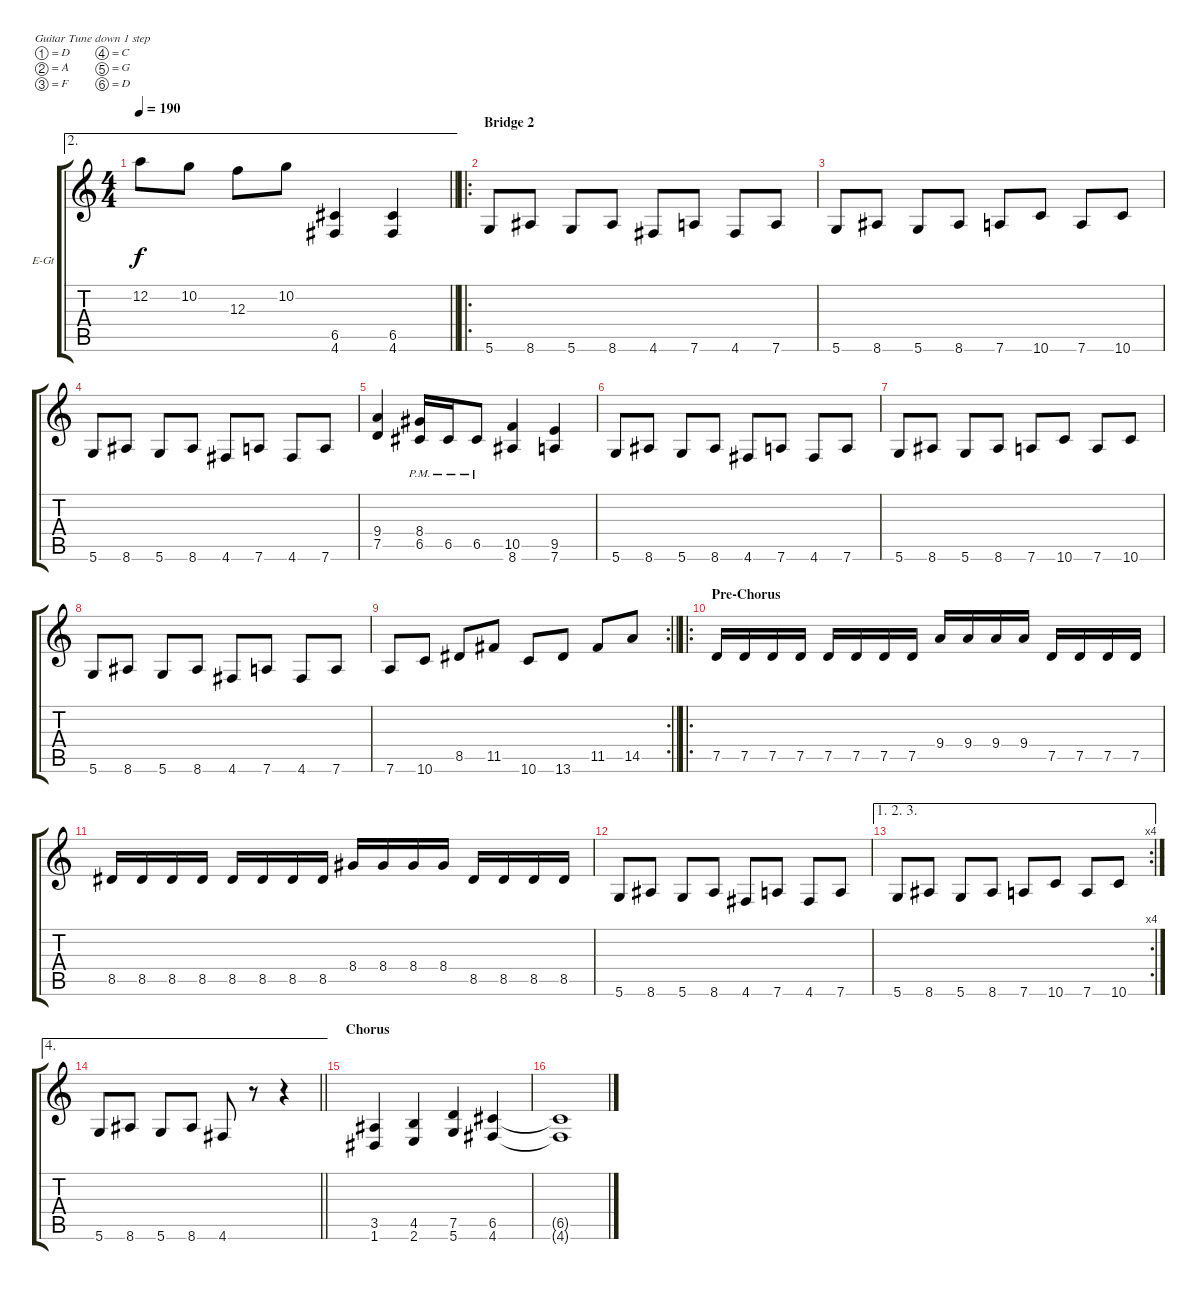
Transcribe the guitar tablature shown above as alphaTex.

\bracketExtendMode groupsimilarinstruments
\firstSystemTrackNameOrientation horizontal
\otherSystemsTrackNameOrientation horizontal
\track ("Guitar I" "E-Gt") {instrument distortionguitar}
\staff {score tabs}
\tuning (D4 A3 F3 C3 G2 D2)
\ae 2
\ts (4 4)
\tempo 190
\clef g2
\barLineRight lightlight
\ks c
12.2.8{dy f} 10.2.8 12.3.8 10.2.8 (6.5 4.6).4 (6.5 4.6).4 |
\ro
\section ("" "Bridge 2")
5.6.8 8.6.8 5.6.8 8.6.8 4.6.8 7.6.8 4.6.8 7.6.8 |
5.6.8 8.6.8 5.6.8 8.6.8 7.6.8 10.6.8 7.6.8 10.6.8 |
5.6.8 8.6.8 5.6.8 8.6.8 4.6.8 7.6.8 4.6.8 7.6.8 |
(9.4 7.5).4 (8.4{pm} 6.5{pm}).16 6.5{pm}.16 6.5{pm}.8 (10.5 8.6).4 (9.5 7.6).4 |
5.6.8 8.6.8 5.6.8 8.6.8 4.6.8 7.6.8 4.6.8 7.6.8 |
5.6.8 8.6.8 5.6.8 8.6.8 7.6.8 10.6.8 7.6.8 10.6.8 |
5.6.8 8.6.8 5.6.8 8.6.8 4.6.8 7.6.8 4.6.8 7.6.8 |
\rc 2
\barLineRight lightlight
7.6.8 10.6.8 8.5.8 11.5.8 10.6.8 13.6.8 11.5.8 14.5.8 |
\ro
\section ("" "Pre-Chorus")
7.5.16 7.5.16 7.5.16 7.5.16 7.5.16 7.5.16 7.5.16 7.5.16 9.4.16 9.4.16 9.4.16 9.4.16 7.5.16 7.5.16 7.5.16 7.5.16 |
8.5.16 8.5.16 8.5.16 8.5.16 8.5.16 8.5.16 8.5.16 8.5.16 8.4.16 8.4.16 8.4.16 8.4.16 8.5.16 8.5.16 8.5.16 8.5.16 |
5.6.8 8.6.8 5.6.8 8.6.8 4.6.8 7.6.8 4.6.8 7.6.8 |
\ae (1 2 3)
\rc 4
5.6.8 8.6.8 5.6.8 8.6.8 7.6.8 10.6.8 7.6.8 10.6.8 |
\ae 4
\barLineRight lightlight
5.6.8 8.6.8 5.6.8 8.6.8 4.6.8 r.8 r.4 |
\section ("" "Chorus")
(3.5 1.6).4 (4.5 2.6).4 (7.5 5.6).4 (6.5 4.6).4 |
(6.5{t} 4.6{t}).1
